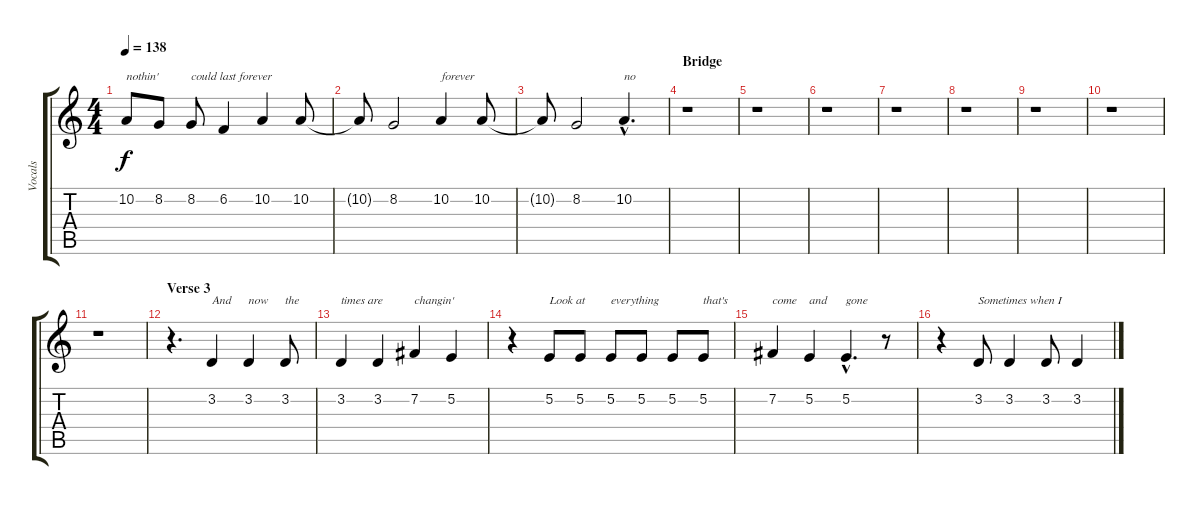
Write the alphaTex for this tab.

\track ("Vocals" "Vocals") {instrument altosax}
\staff {score tabs}
\tuning (E4 B3 G3 D3 A2 E2) {hide}
\ts (4 4)
\tempo 138
\clef g2
\ks c
10.2.8{txt "nothin'" dy f} 8.2.8 8.2.8{txt "could last forever"} 6.2.4 10.2.4 10.2.8 |
10.2{t}.8 8.2.2 10.2.4{txt "forever"} 10.2.8 |
10.2{t}.8 8.2.2 10.2{hac}.4{d txt "no"} |
\section ("" "Bridge")
r.1 |
r.1 |
r.1 |
r.1 |
r.1 |
r.1 |
r.1 |
r.1 |
\section ("" "Verse 3")
r.4{d} 3.2.4{txt "And"} 3.2.4{txt "now"} 3.2.8{txt "the"} |
3.2.4{txt "times are"} 3.2.4 7.2.4{txt "changin'"} 5.2.4 |
r.4 5.2.8{txt "Look at"} 5.2.8 5.2.8{txt "everything"} 5.2.8 5.2.8 5.2.8{txt "that's"} |
7.2.4{txt "come"} 5.2.4{txt "and"} 5.2{hac}.4{d txt "gone"} r.8 |
r.4 3.2.8{txt "Sometimes when I"} 3.2.4 3.2.8 3.2.4
